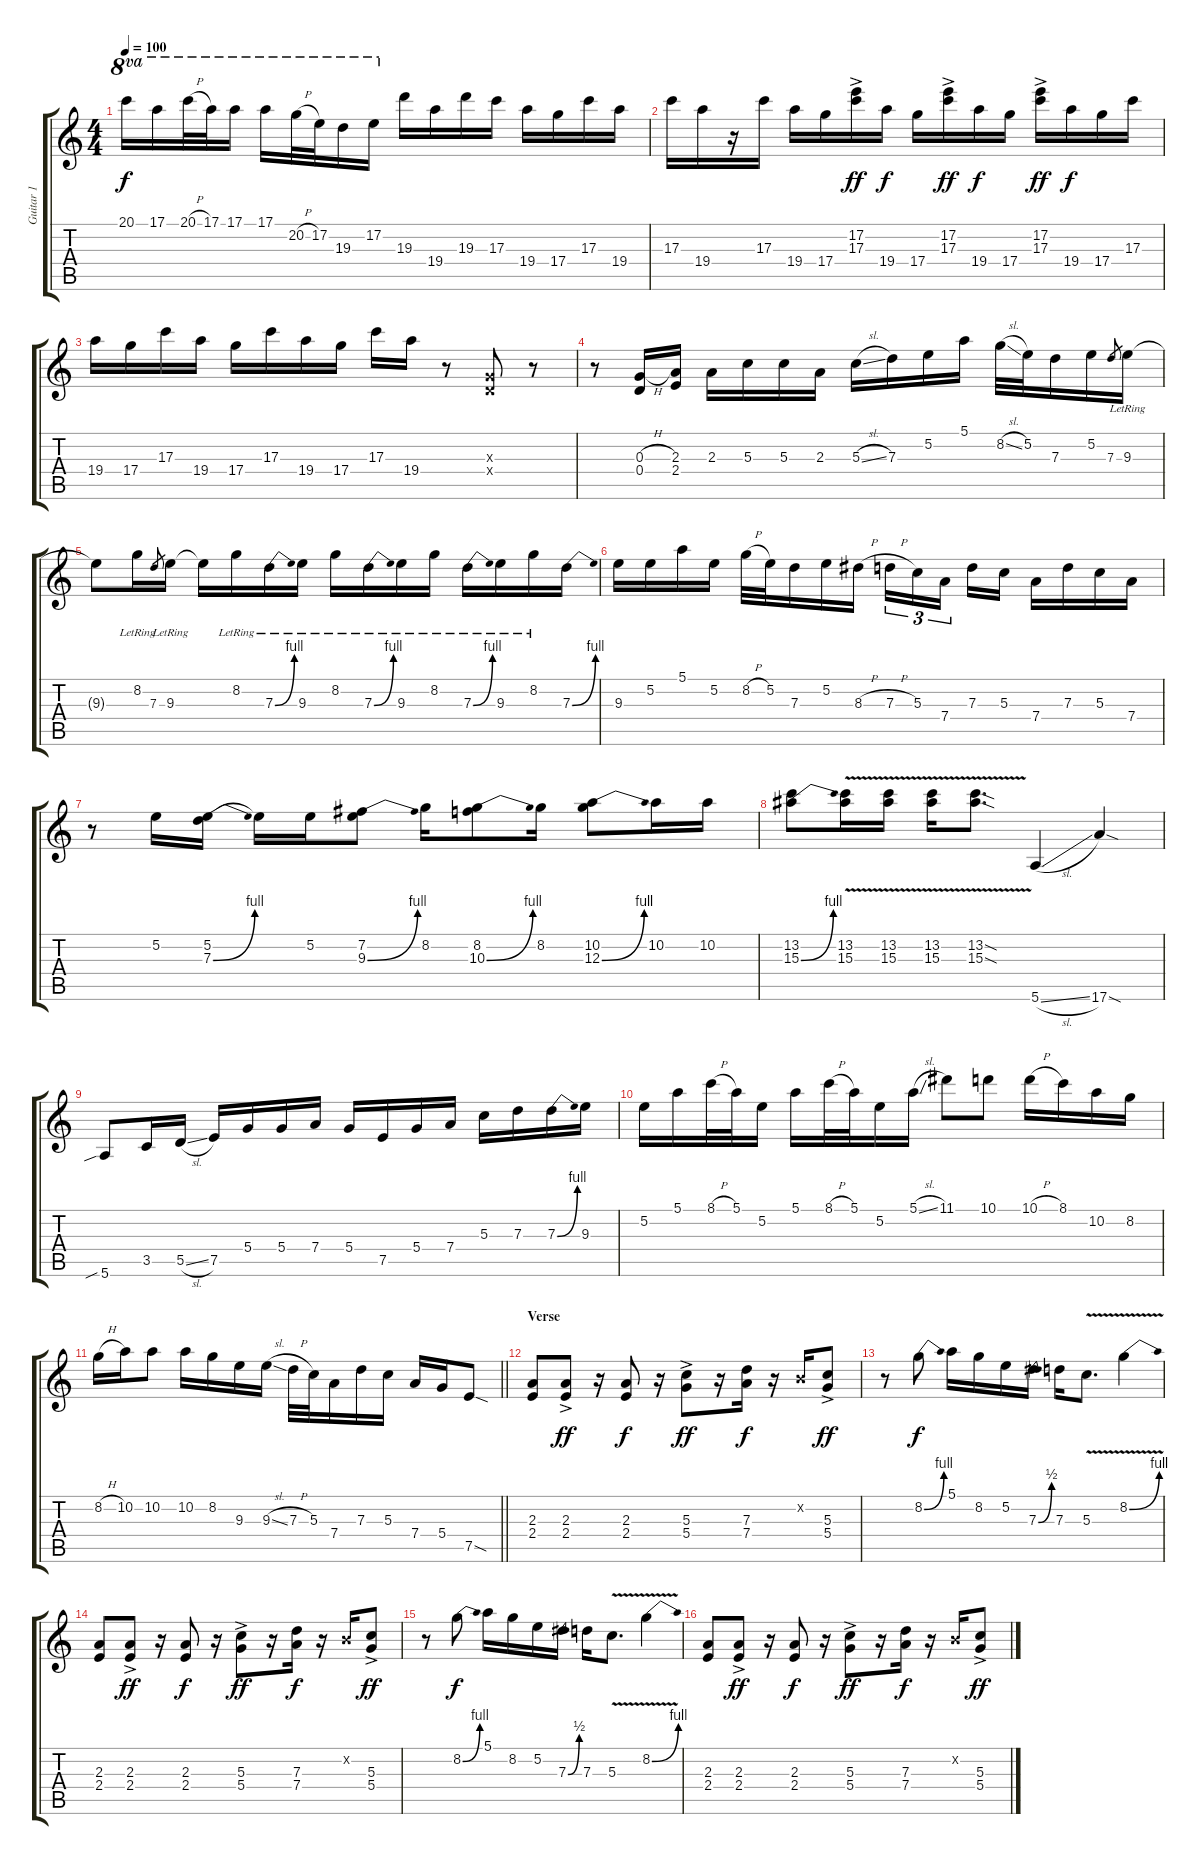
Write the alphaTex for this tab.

\track ("Guitar 1" "Guitar 1") {instrument distortionguitar}
\staff {score tabs}
\tuning (E4 B3 G3 D3 A2 E2) {hide}
\ts (4 4)
\tempo 100
\clef g2
\ks c
20.1.16{ot 8va dy f} 17.1.16{ot 8va} 20.1{h}.32{ot 8va} 17.1.32{ot 8va} 17.1.16{ot 8va} 17.1.16{ot 8va} 20.2{h}.32{ot 8va} 17.2.32{ot 8va} 19.3.16{ot 8va} 17.2.16{ot 8va} 19.3.16 19.4.16 19.3.16 17.3.16 19.4.16 17.4.16 17.3.16 19.4.16 |
17.3.16 19.4.16 r.16 17.3.16 19.4.16 17.4.16 (17.2{ac} 17.3{ac}).16{dy ff} 19.4.16{dy f} 17.4.16 (17.2{ac} 17.3{ac}).16{dy ff} 19.4.16{dy f} 17.4.16 (17.2{ac} 17.3{ac}).16{dy ff} 19.4.16{dy f} 17.4.16 17.3.16 |
19.4.16 17.4.16 17.3.16 19.4.16 17.4.16 17.3.16 19.4.16 17.4.16 17.3.16 19.4.16 r.8 (0.3{x} 0.4{x}).8 r.8 |
r.8 (0.3{h} 0.4).16 (2.3 2.4).16 2.3.16 5.3.16 5.3.16 2.3.16 5.3{sl}.16 7.3.16 5.2.16 5.1.16 8.2{sl}.32 5.2.32 7.3.16 5.2.16 7.3.8{gr} 9.3{lr}.16 |
9.3{t}.8 8.2{lr}.16 7.3.8{gr} 9.3{lr}.16 9.3{t}.16 8.2{lr}.16 7.3{be (bend 0 0 60 4) lr}.16 9.3{lr}.16 8.2{lr}.16 7.3{be (bend 0 0 60 4) lr}.16 9.3{lr}.16 8.2{lr}.16 7.3{be (bend 0 0 60 4) lr}.16 9.3{lr}.16 8.2{lr}.16 7.3{be (bend 0 0 60 4)}.16 |
9.3.16 5.2.16 5.1.16 5.2.16 8.2{h}.32 5.2.32 7.3.16 5.2.16 8.3{h}.16 7.3{h}.16{tu (3 2)} 5.3.16{tu (3 2)} 7.4.16{tu (3 2) beam splitsecondary} 7.3.16 5.3.16 7.4.16 7.3.16 5.3.16 7.4.16 |
r.8 5.2.16 (5.2 7.3{be (bend 0 0 60 4)}).16 5.2{t}.16 5.2.16 (7.2 9.3{be (bend 0 0 60 4)}).8 8.2.16 (8.2 10.3{be (bend 0 0 60 4)}).8 8.2.16 (10.2 12.3{be (bend 0 0 60 4)}).8 10.2.16 10.2.16 |
(13.2 15.3{be (bend 0 0 60 4)}).8 (13.2 15.3{v}).16 (13.2 15.3{v}).16 (13.2 15.3{v}).16 (13.2{sod} 15.3{v sod}).8{d} 5.6{sl}.4 17.6{sod}.4 |
5.6{sib}.8 3.5.16 5.5{sl}.16 7.5.16 5.4.16 5.4.16 7.4.16 5.4.16 7.5.16 5.4.16 7.4.16 5.3.16 7.3.16 7.3{be (bend 0 0 60 4)}.16 9.3.16 |
5.2.16 5.1.16 8.1{h}.32 5.1.32 5.2.16 5.1.16 8.1{h}.32 5.1.32 5.2.16 5.1{sl}.16 11.1.8 10.1.8 10.1{h}.16 8.1.16 10.2.16 8.2.16 |
\barLineRight lightlight
8.2{h}.16 10.2.16 10.2.8 10.2.16 8.2.16 9.3.16 9.3{sl}.16 7.3{h}.32 5.3.32 7.4.16 7.3.16 5.3.16 7.4.16 5.4.16 7.5{sod}.8 |
\section ("" "Verse")
(2.3 2.4).8 (2.3 2.4{ac}).8{dy ff} r.16 (2.3 2.4).8{dy f} r.16 (5.3 5.4{ac}).8{dy ff} r.16 (7.3 7.4).16{dy f} r.16 0.2{x}.16 (5.3 5.4{ac}).8{dy ff} |
r.8 8.2{be (bend 0 0 60 4)}.8{dy f} 5.1.16 8.2.16 5.2.16 7.3{be (bend 0 0 60 2)}.16 7.3.16 5.3{v}.8{d} 8.2{be (bend 0 0 60 4) v}.4 |
(2.3 2.4).8 (2.3 2.4{ac}).8{dy ff} r.16 (2.3 2.4).8{dy f} r.16 (5.3 5.4{ac}).8{dy ff} r.16 (7.3 7.4).16{dy f} r.16 0.2{x}.16 (5.3 5.4{ac}).8{dy ff} |
r.8 8.2{be (bend 0 0 60 4)}.8{dy f} 5.1.16 8.2.16 5.2.16 7.3{be (bend 0 0 60 2)}.16 7.3.16 5.3{v}.8{d} 8.2{be (bend 0 0 60 4) v}.4 |
(2.3 2.4).8 (2.3 2.4{ac}).8{dy ff} r.16 (2.3 2.4).8{dy f} r.16 (5.3 5.4{ac}).8{dy ff} r.16 (7.3 7.4).16{dy f} r.16 0.2{x}.16 (5.3 5.4{ac}).8{dy ff}
